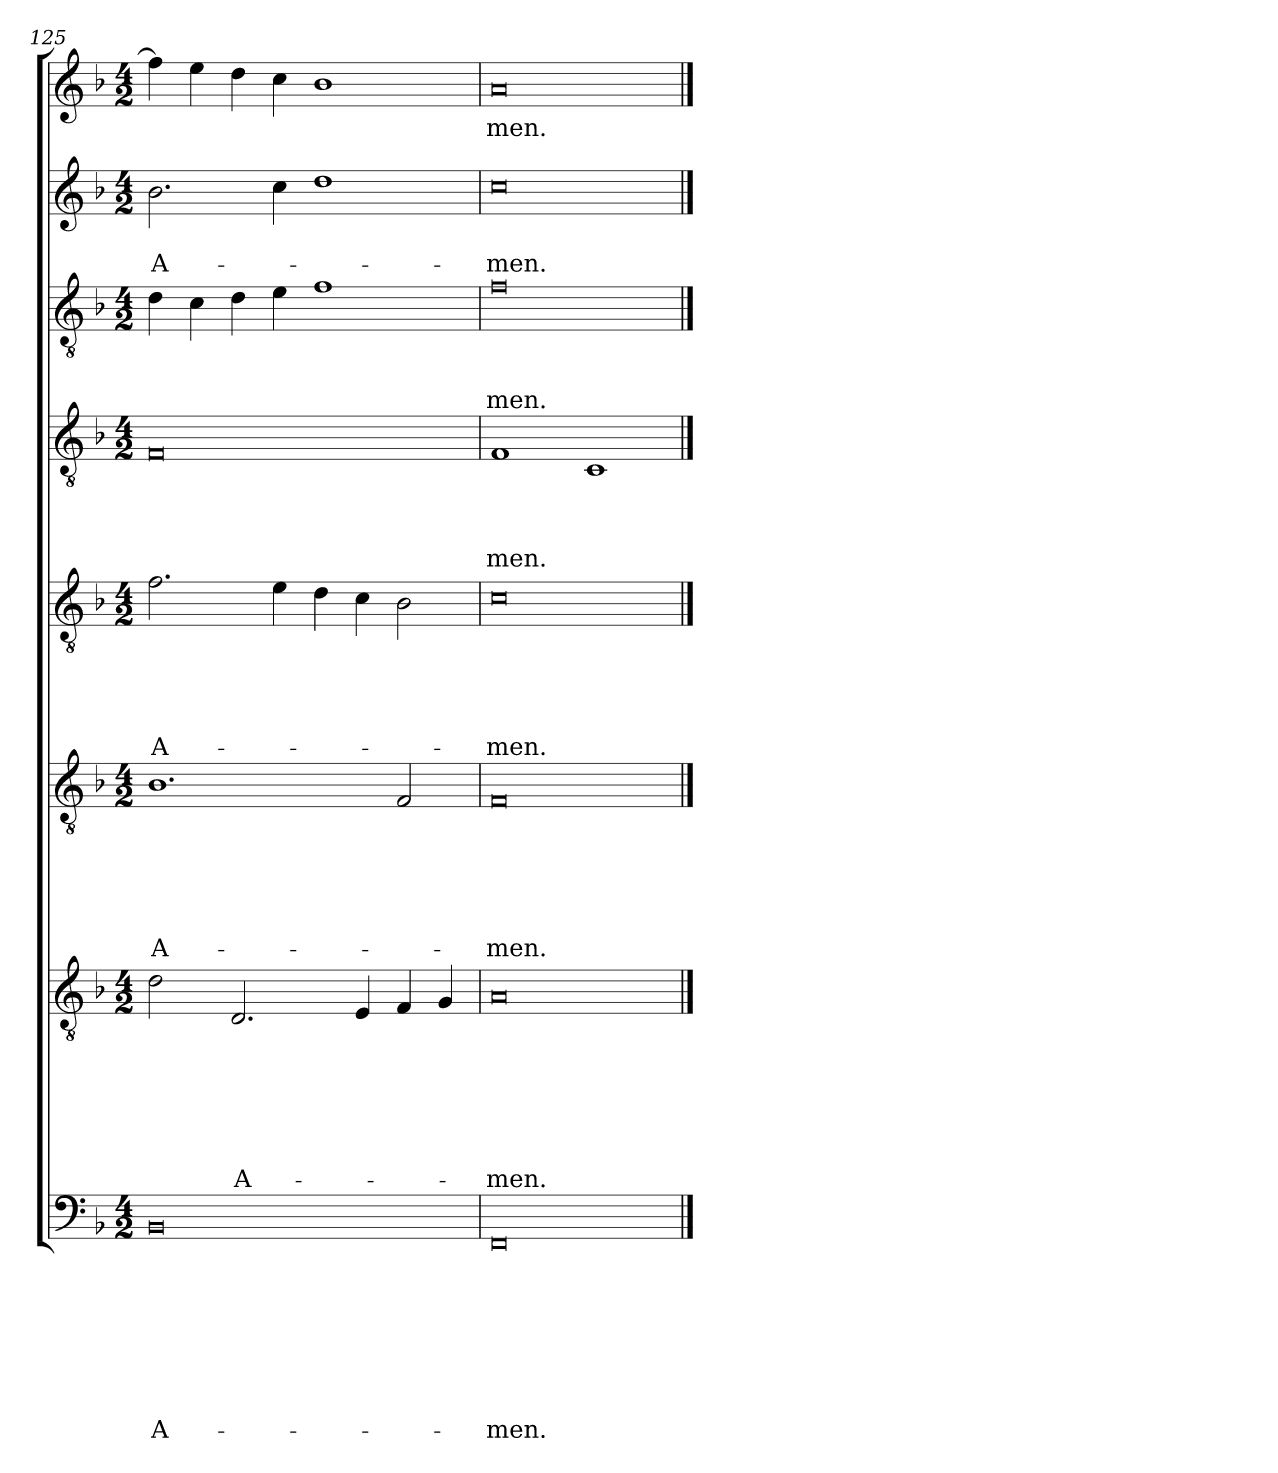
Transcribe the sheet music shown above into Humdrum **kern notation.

**kern	**text	**text	**text	**text	**text	**text	**text	**text	**kern	**text	**text	**text	**text	**text	**text	**text	**kern	**text	**text	**text	**text	**text	**text	**kern	**text	**text	**text	**text	**text	**kern	**text	**text	**text	**text	**kern	**text	**text	**text	**kern	**text	**text	**kern	**text
*part8	*part8	*part8	*part8	*part8	*part8	*part8	*part8	*part8	*part7	*part7	*part7	*part7	*part7	*part7	*part7	*part7	*part6	*part6	*part6	*part6	*part6	*part6	*part6	*part5	*part5	*part5	*part5	*part5	*part5	*part4	*part4	*part4	*part4	*part4	*part3	*part3	*part3	*part3	*part2	*part2	*part2	*part1	*part1
*staff8	*staff8	*staff8	*staff8	*staff8	*staff8	*staff8	*staff8	*staff8	*staff7	*staff7	*staff7	*staff7	*staff7	*staff7	*staff7	*staff7	*staff6	*staff6	*staff6	*staff6	*staff6	*staff6	*staff6	*staff5	*staff5	*staff5	*staff5	*staff5	*staff5	*staff4	*staff4	*staff4	*staff4	*staff4	*staff3	*staff3	*staff3	*staff3	*staff2	*staff2	*staff2	*staff1	*staff1
*clefF4	*	*	*	*	*	*	*	*	*clefGv2	*	*	*	*	*	*	*	*clefGv2	*	*	*	*	*	*	*clefGv2	*	*	*	*	*	*clefGv2	*	*	*	*	*clefGv2	*	*	*	*clefG2	*	*	*clefG2	*
*k[b-]	*	*	*	*	*	*	*	*	*k[b-]	*	*	*	*	*	*	*	*k[b-]	*	*	*	*	*	*	*k[b-]	*	*	*	*	*	*k[b-]	*	*	*	*	*k[b-]	*	*	*	*k[b-]	*	*	*k[b-]	*
*d:	*	*	*	*	*	*	*	*	*d:	*	*	*	*	*	*	*	*d:	*	*	*	*	*	*	*d:	*	*	*	*	*	*d:	*	*	*	*	*d:	*	*	*	*d:	*	*	*d:	*
*M4/2	*	*	*	*	*	*	*	*	*M4/2	*	*	*	*	*	*	*	*M4/2	*	*	*	*	*	*	*M4/2	*	*	*	*	*	*M4/2	*	*	*	*	*M4/2	*	*	*	*M4/2	*	*	*M4/2	*
=125	=125	=125	=125	=125	=125	=125	=125	=125	=125	=125	=125	=125	=125	=125	=125	=125	=125	=125	=125	=125	=125	=125	=125	=125	=125	=125	=125	=125	=125	=125	=125	=125	=125	=125	=125	=125	=125	=125	=125	=125	=125	=125	=125
0BB-	.	.	.	.	.	.	.	A-	2d\	.	.	.	.	.	.	.	1.B-	.	.	.	.	.	A-	2.f\	.	.	.	.	A-	0F	.	.	.	.	4d\	.	.	.	2.b-\	.	A-	4ff\]	.
.	.	.	.	.	.	.	.	.	.	.	.	.	.	.	.	.	.	.	.	.	.	.	.	.	.	.	.	.	.	.	.	.	.	.	4c\	.	.	.	.	.	.	4ee\	.
.	.	.	.	.	.	.	.	.	2.D/	.	.	.	.	.	.	A-	.	.	.	.	.	.	.	.	.	.	.	.	.	.	.	.	.	.	4d\	.	.	.	.	.	.	4dd\	.
.	.	.	.	.	.	.	.	.	.	.	.	.	.	.	.	.	.	.	.	.	.	.	.	4e\	.	.	.	.	.	.	.	.	.	.	4e\	.	.	.	4cc\	.	.	4cc\	.
.	.	.	.	.	.	.	.	.	.	.	.	.	.	.	.	.	.	.	.	.	.	.	.	4d\	.	.	.	.	.	.	.	.	.	.	1f	.	.	.	1dd	.	.	1b-	.
.	.	.	.	.	.	.	.	.	4E/	.	.	.	.	.	.	.	.	.	.	.	.	.	.	4c\	.	.	.	.	.	.	.	.	.	.	.	.	.	.	.	.	.	.	.
.	.	.	.	.	.	.	.	.	4F/	.	.	.	.	.	.	.	2F/	.	.	.	.	.	.	2B-\	.	.	.	.	.	.	.	.	.	.	.	.	.	.	.	.	.	.	.
.	.	.	.	.	.	.	.	.	4G/	.	.	.	.	.	.	.	.	.	.	.	.	.	.	.	.	.	.	.	.	.	.	.	.	.	.	.	.	.	.	.	.	.	.
=126	=126	=126	=126	=126	=126	=126	=126	=126	=126	=126	=126	=126	=126	=126	=126	=126	=126	=126	=126	=126	=126	=126	=126	=126	=126	=126	=126	=126	=126	=126	=126	=126	=126	=126	=126	=126	=126	=126	=126	=126	=126	=126	=126
0FF	.	.	.	.	.	.	.	-men.	0A	.	.	.	.	.	.	-men.	0F	.	.	.	.	.	-men.	0c	.	.	.	.	-men.	1F	.	.	.	-men.	0f	.	.	-men.	0cc	.	-men.	0a	-men.
.	.	.	.	.	.	.	.	.	.	.	.	.	.	.	.	.	.	.	.	.	.	.	.	.	.	.	.	.	.	1C	.	.	.	.	.	.	.	.	.	.	.	.	.
==	==	==	==	==	==	==	==	==	==	==	==	==	==	==	==	==	==	==	==	==	==	==	==	==	==	==	==	==	==	==	==	==	==	==	==	==	==	==	==	==	==	==	==
*-	*-	*-	*-	*-	*-	*-	*-	*-	*-	*-	*-	*-	*-	*-	*-	*-	*-	*-	*-	*-	*-	*-	*-	*-	*-	*-	*-	*-	*-	*-	*-	*-	*-	*-	*-	*-	*-	*-	*-	*-	*-	*-	*-
